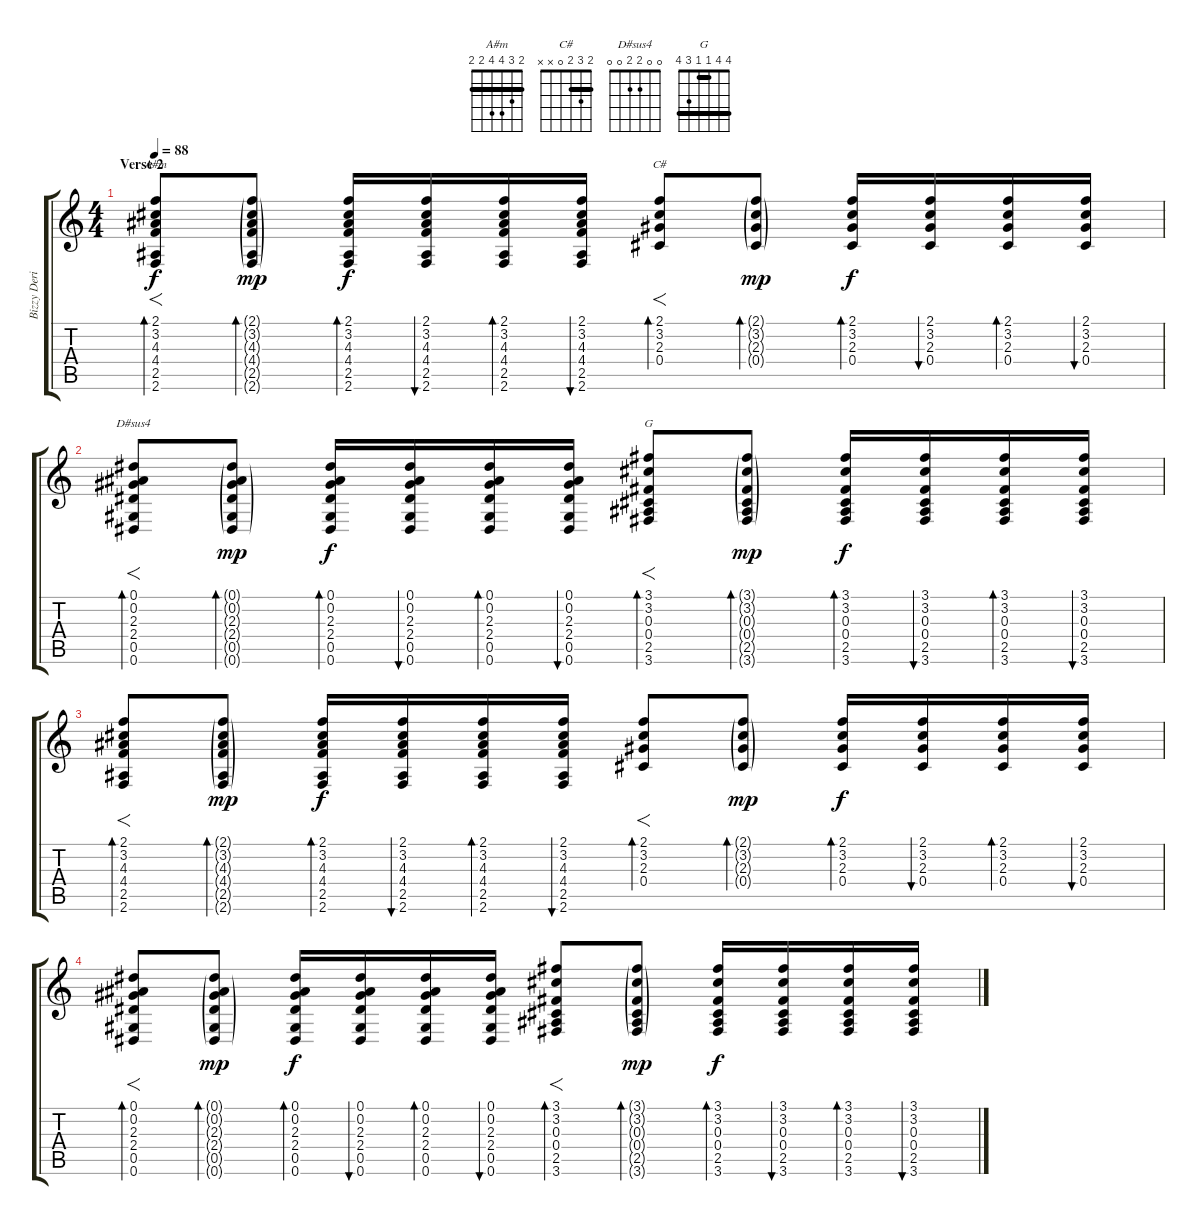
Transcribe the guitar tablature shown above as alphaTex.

\track ("Bizzy Derick" "Bizzy Deri") {instrument acousticguitarsteel}
\staff {score tabs}
\tuning (Eb4 Bb3 Gb3 Db3 Ab2 Eb2) {hide}
\chord ("A#m" 2 3 4 4 2 2) {barre 2}
\chord ("C#" 2 3 2 0 x x) {barre 2}
\chord ("D#sus4" 0 0 2 2 0 0)
\chord ("G" 4 4 1 1 3 4) {barre (1 4)}
\ts (4 4)
\section ("" "Verse 2")
\tempo 88
\clef g2
\ks c
(2.1 3.2 4.3 4.4 2.5 2.6).8{f bd 60 ch "A#m" dy f} (2.1{g} 3.2{g} 4.3{g} 4.4{g} 2.5{g} 2.6{g}).8{bd 60 dy mp} (2.1 3.2 4.3 4.4 2.5 2.6).16{bd 60 dy f} (2.1 3.2 4.3 4.4 2.5 2.6).16{bu 60} (2.1 3.2 4.3 4.4 2.5 2.6).16{bd 60} (2.1 3.2 4.3 4.4 2.5 2.6).16{bu 60} (2.1 3.2 2.3 0.4).8{f bd 60 ch "C#"} (2.1{g} 3.2{g} 2.3{g} 0.4{g}).8{bd 60 dy mp} (2.1 3.2 2.3 0.4).16{bd 60 dy f} (2.1 3.2 2.3 0.4).16{bu 60} (2.1 3.2 2.3 0.4).16{bd 60} (2.1 3.2 2.3 0.4).16{bu 60} |
(0.1 0.2 2.3 2.4 0.5 0.6).8{f bd 60 ch "D#sus4"} (0.1{g} 0.2{g} 2.3{g} 2.4{g} 0.5{g} 0.6{g}).8{bd 60 dy mp} (0.1 0.2 2.3 2.4 0.5 0.6).16{bd 60 dy f} (0.1 0.2 2.3 2.4 0.5 0.6).16{bu 60} (0.1 0.2 2.3 2.4 0.5 0.6).16{bd 60} (0.1 0.2 2.3 2.4 0.5 0.6).16{bu 60} (3.1 3.2 0.3 0.4 2.5 3.6).8{f bd 60 ch "G"} (3.1{g} 3.2{g} 0.3{g} 0.4{g} 2.5{g} 3.6{g}).8{bd 60 dy mp} (3.1 3.2 0.3 0.4 2.5 3.6).16{bd 60 dy f} (3.1 3.2 0.3 0.4 2.5 3.6).16{bu 60} (3.1 3.2 0.3 0.4 2.5 3.6).16{bd 60} (3.1 3.2 0.3 0.4 2.5 3.6).16{bu 60} |
(2.1 3.2 4.3 4.4 2.5 2.6).8{f bd 60} (2.1{g} 3.2{g} 4.3{g} 4.4{g} 2.5{g} 2.6{g}).8{bd 60 dy mp} (2.1 3.2 4.3 4.4 2.5 2.6).16{bd 60 dy f} (2.1 3.2 4.3 4.4 2.5 2.6).16{bu 60} (2.1 3.2 4.3 4.4 2.5 2.6).16{bd 60} (2.1 3.2 4.3 4.4 2.5 2.6).16{bu 60} (2.1 3.2 2.3 0.4).8{f bd 60} (2.1{g} 3.2{g} 2.3{g} 0.4{g}).8{bd 60 dy mp} (2.1 3.2 2.3 0.4).16{bd 60 dy f} (2.1 3.2 2.3 0.4).16{bu 60} (2.1 3.2 2.3 0.4).16{bd 60} (2.1 3.2 2.3 0.4).16{bu 60} |
(0.1 0.2 2.3 2.4 0.5 0.6).8{f bd 60} (0.1{g} 0.2{g} 2.3{g} 2.4{g} 0.5{g} 0.6{g}).8{bd 60 dy mp} (0.1 0.2 2.3 2.4 0.5 0.6).16{bd 60 dy f} (0.1 0.2 2.3 2.4 0.5 0.6).16{bu 60} (0.1 0.2 2.3 2.4 0.5 0.6).16{bd 60} (0.1 0.2 2.3 2.4 0.5 0.6).16{bu 60} (3.1 3.2 0.3 0.4 2.5 3.6).8{f bd 60} (3.1{g} 3.2{g} 0.3{g} 0.4{g} 2.5{g} 3.6{g}).8{bd 60 dy mp} (3.1 3.2 0.3 0.4 2.5 3.6).16{bd 60 dy f} (3.1 3.2 0.3 0.4 2.5 3.6).16{bu 60} (3.1 3.2 0.3 0.4 2.5 3.6).16{bd 60} (3.1 3.2 0.3 0.4 2.5 3.6).16{bu 60}
